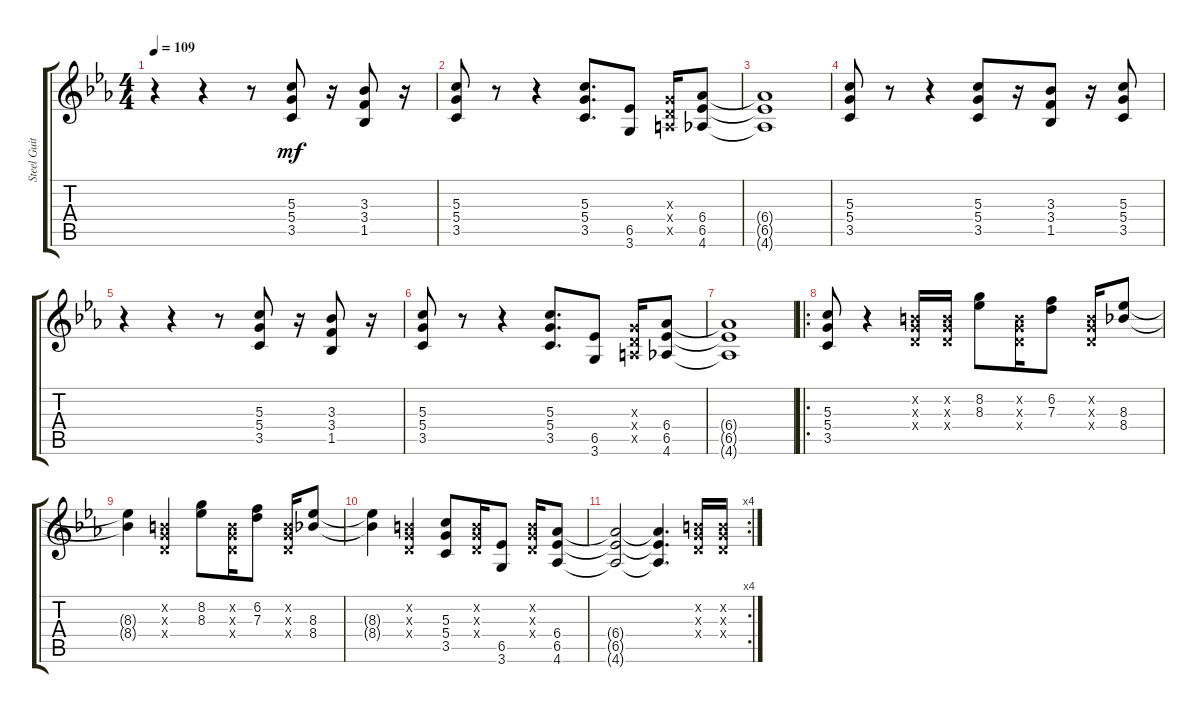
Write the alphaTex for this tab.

\track ("Steel Guitar" "Steel Guit") {instrument acousticguitarsteel}
\staff {score tabs}
\tuning (E4 B3 G3 D3 A2 E2) {hide}
\ts (4 4)
\tempo 109
\clef g2
\ks cminor
r.4{dy mf} r.4 r.8 (5.3 5.4 3.5).8 r.16 (3.3 3.4 1.5).8 r.16 |
(5.3 5.4 3.5).8 r.8 r.4 (5.3 5.4 3.5).8{d} (6.5 3.6).8 (0.3{x} 0.4{x} 0.5{x}).16 (6.4 6.5 4.6).8 |
(6.4{t} 6.5{t} 4.6{t}).1 |
(5.3 5.4 3.5).8 r.8 r.4 (5.3 5.4 3.5).8 r.16 (3.3 3.4 1.5).8 r.16 (5.3 5.4 3.5).8 |
r.4 r.4 r.8 (5.3 5.4 3.5).8 r.16 (3.3 3.4 1.5).8 r.16 |
(5.3 5.4 3.5).8 r.8 r.4 (5.3 5.4 3.5).8{d} (6.5 3.6).8 (0.3{x} 0.4{x} 0.5{x}).16 (6.4 6.5 4.6).8 |
(6.4{t} 6.5{t} 4.6{t}).1 |
\ro
(5.3 5.4 3.5).8 r.4 (0.2{x} 0.3{x} 0.4{x}).16 (0.2{x} 0.3{x} 0.4{x}).16 (8.2 8.3).8 (0.2{x} 0.3{x} 0.4{x}).16 (6.2 7.3).8 (0.2{x} 0.3{x} 0.4{x}).16 (8.3 8.4).8 |
(8.3{t} 8.4{t}).4 (0.2{x} 0.3{x} 0.4{x}).4 (8.2 8.3).8 (0.2{x} 0.3{x} 0.4{x}).16 (6.2 7.3).8 (0.2{x} 0.3{x} 0.4{x}).16 (8.3 8.4).8 |
(8.3{t} 8.4{t}).4 (0.2{x} 0.3{x} 0.4{x}).4 (5.3 5.4 3.5).8 (0.2{x} 0.3{x} 0.4{x}).16 (6.5 3.6).8 (0.2{x} 0.3{x} 0.4{x}).16 (6.4 6.5 4.6).8 |
\rc 4
(6.4{t} 6.5{t} 4.6{t}).2 (6.4{t} 6.5{t} 4.6{t}).4{d} (0.2{x} 0.3{x} 0.4{x}).16 (0.2{x} 0.3{x} 0.4{x}).16
